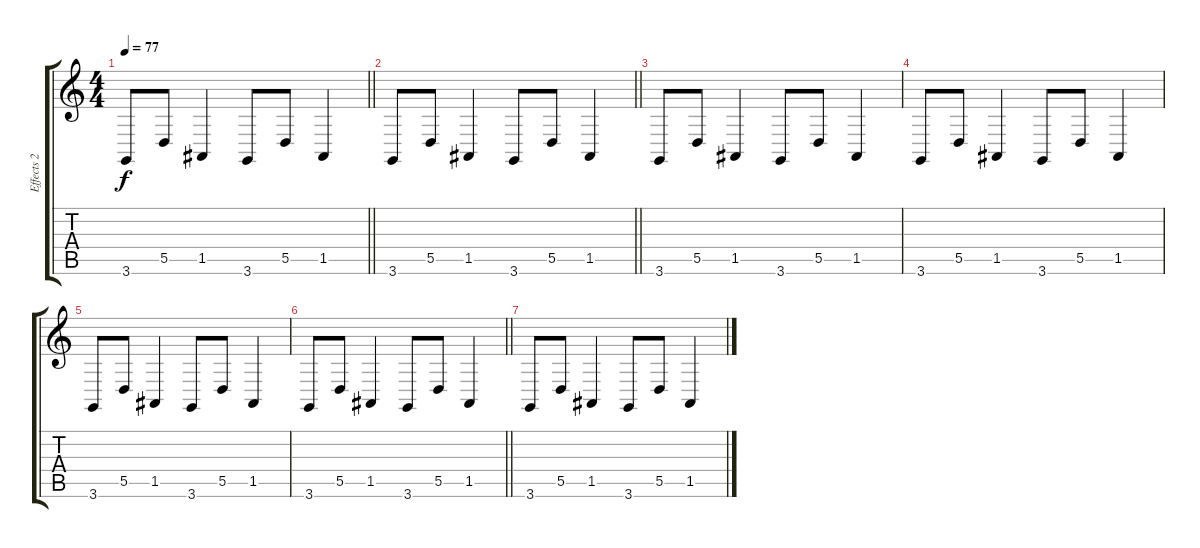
\track ("Effects 2 " "Effects 2 ") {instrument stringensemble1}
\staff {score tabs}
\tuning (E4 B3 G3 D3 A2 E2) {hide}
\ts (4 4)
\tempo 77
\clef g2
\barLineRight lightlight
\ks c
3.6.8{dy f} 5.5.8 1.5.4 3.6.8 5.5.8 1.5.4 |
\barLineRight lightlight
3.6.8 5.5.8 1.5.4 3.6.8 5.5.8 1.5.4 |
3.6.8 5.5.8 1.5.4 3.6.8 5.5.8 1.5.4 |
3.6.8 5.5.8 1.5.4 3.6.8 5.5.8 1.5.4 |
3.6.8 5.5.8 1.5.4 3.6.8 5.5.8 1.5.4 |
\barLineRight lightlight
3.6.8 5.5.8 1.5.4 3.6.8 5.5.8 1.5.4 |
3.6.8 5.5.8 1.5.4 3.6.8 5.5.8 1.5.4
